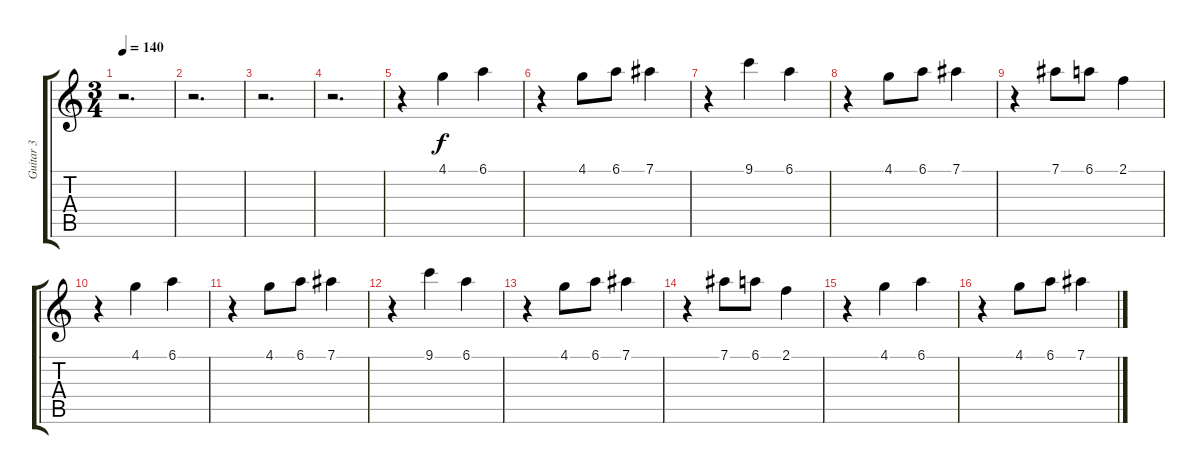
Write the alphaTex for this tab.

\track ("Guitar 3" "Guitar 3") {instrument distortionguitar}
\staff {score tabs}
\tuning (Eb4 Bb3 Gb3 Db3 Ab2 Eb2) {hide}
\ts (3 4)
\tempo 140
\clef g2
\ks c
r.2{d dy f} |
r.2{d} |
r.2{d} |
r.2{d} |
r.4 4.1.4 6.1.4 |
r.4 4.1.8 6.1.8 7.1.4 |
r.4 9.1.4 6.1.4 |
r.4 4.1.8 6.1.8 7.1.4 |
r.4 7.1.8 6.1.8 2.1.4 |
r.4 4.1.4 6.1.4 |
r.4 4.1.8 6.1.8 7.1.4 |
r.4 9.1.4 6.1.4 |
r.4 4.1.8 6.1.8 7.1.4 |
r.4 7.1.8 6.1.8 2.1.4 |
r.4 4.1.4 6.1.4 |
r.4 4.1.8 6.1.8 7.1.4
